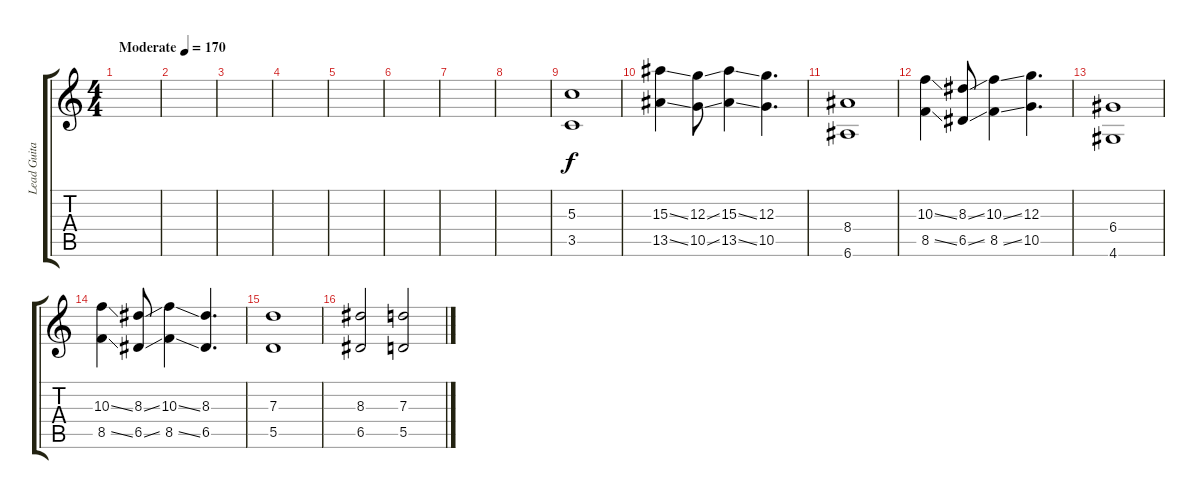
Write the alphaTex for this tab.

\track ("Lead Guitar" "Lead Guita") {instrument distortionguitar}
\staff {score tabs}
\tuning (E4 B3 G3 D3 A2 E2) {hide}
\ts (4 4)
\tempo (170 "Moderate")
\clef g2
\ks c
|
|
|
|
|
|
|
|
(5.3 3.5).1 |
(15.3{ss} 13.5{ss}).4 (12.3{ss} 10.5{ss}).8 (15.3{ss} 13.5{ss}).4 (12.3 10.5).4{d} |
(8.4 6.6).1 |
(10.3{ss} 8.5{ss}).4 (8.3{ss} 6.5{ss}).8 (10.3{ss} 8.5{ss}).4 (12.3 10.5).4{d} |
(6.4 4.6).1 |
(10.3{ss} 8.5{ss}).4 (8.3{ss} 6.5{ss}).8 (10.3{ss} 8.5{ss}).4 (8.3 6.5).4{d} |
(7.3 5.5).1 |
(8.3 6.5).2 (7.3 5.5).2
